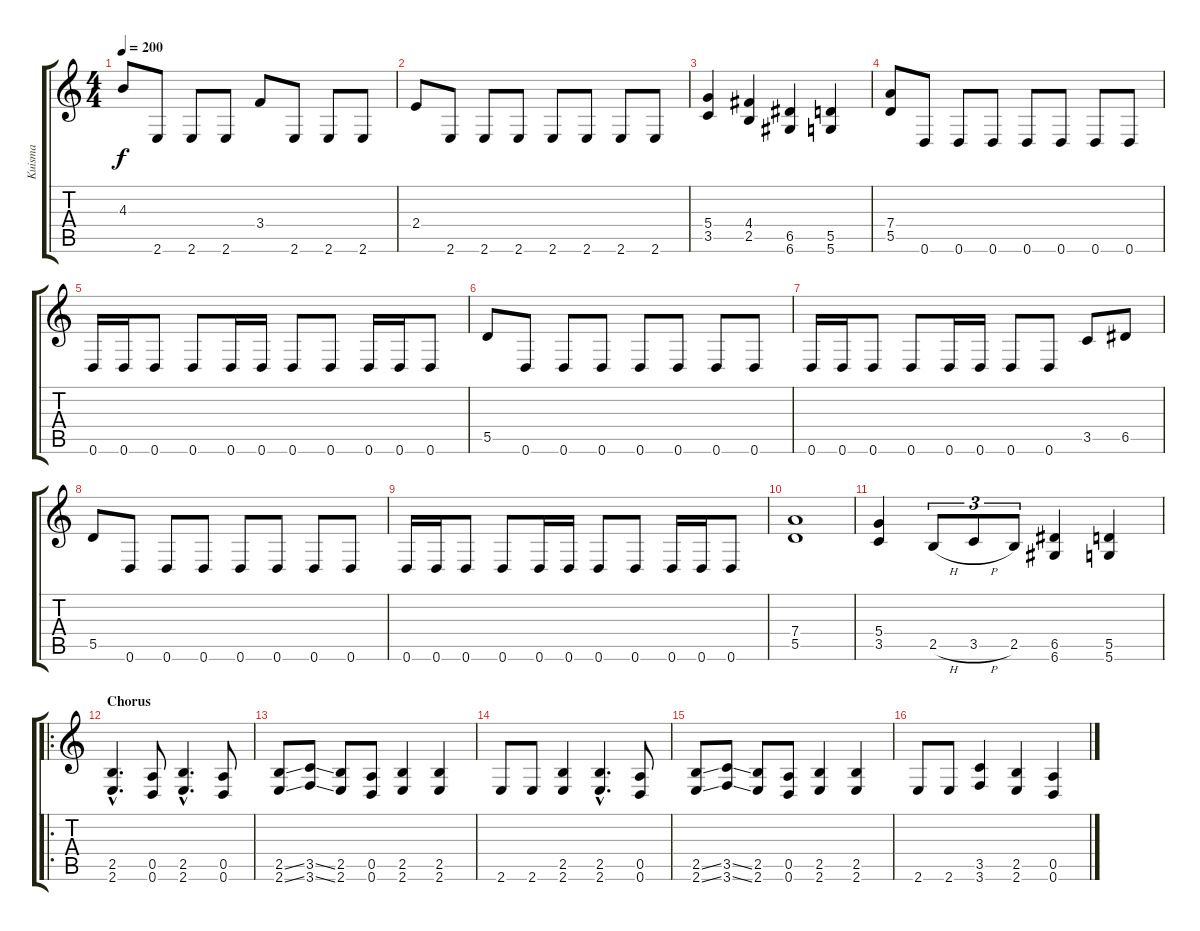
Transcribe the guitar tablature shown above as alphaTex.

\track ("Kuisma" "Kuisma") {instrument distortionguitar}
\staff {score tabs}
\tuning (E4 B3 G3 D3 A2 D2) {hide}
\ts (4 4)
\tempo 200
\clef g2
\ks c
4.3.8{dy f} 2.6.8 2.6.8 2.6.8 3.4.8 2.6.8 2.6.8 2.6.8 |
2.4.8 2.6.8 2.6.8 2.6.8 2.6.8 2.6.8 2.6.8 2.6.8 |
(5.4 3.5).4 (4.4 2.5).4 (6.5 6.6).4 (5.5 5.6).4 |
(7.4 5.5).8 0.6.8 0.6.8 0.6.8 0.6.8 0.6.8 0.6.8 0.6.8 |
0.6.16 0.6.16 0.6.8 0.6.8 0.6.16 0.6.16 0.6.8 0.6.8 0.6.16 0.6.16 0.6.8 |
5.5.8 0.6.8 0.6.8 0.6.8 0.6.8 0.6.8 0.6.8 0.6.8 |
0.6.16 0.6.16 0.6.8 0.6.8 0.6.16 0.6.16 0.6.8 0.6.8 3.5.8 6.5.8 |
5.5.8 0.6.8 0.6.8 0.6.8 0.6.8 0.6.8 0.6.8 0.6.8 |
0.6.16 0.6.16 0.6.8 0.6.8 0.6.16 0.6.16 0.6.8 0.6.8 0.6.16 0.6.16 0.6.8 |
(7.4 5.5).1 |
(5.4 3.5).4 2.5{h}.8{tu (3 2)} 3.5{h}.8{tu (3 2)} 2.5.8{tu (3 2)} (6.5 6.6).4 (5.5 5.6).4 |
\ro
\section ("" "Chorus")
(2.5{hac} 2.6{hac}).4{d} (0.5 0.6).8 (2.5{hac} 2.6{hac}).4{d} (0.5 0.6).8 |
(2.5{ss} 2.6{ss}).8 (3.5{ss} 3.6{ss}).8 (2.5 2.6).8 (0.5 0.6).8 (2.5 2.6).4 (2.5 2.6).4 |
2.6.8 2.6.8 (2.5 2.6).4 (2.5{hac} 2.6{hac}).4{d} (0.5 0.6).8 |
(2.5{ss} 2.6{ss}).8 (3.5{ss} 3.6{ss}).8 (2.5 2.6).8 (0.5 0.6).8 (2.5 2.6).4 (2.5 2.6).4 |
2.6.8 2.6.8 (3.5 3.6).4 (2.5 2.6).4 (0.5 0.6).4
